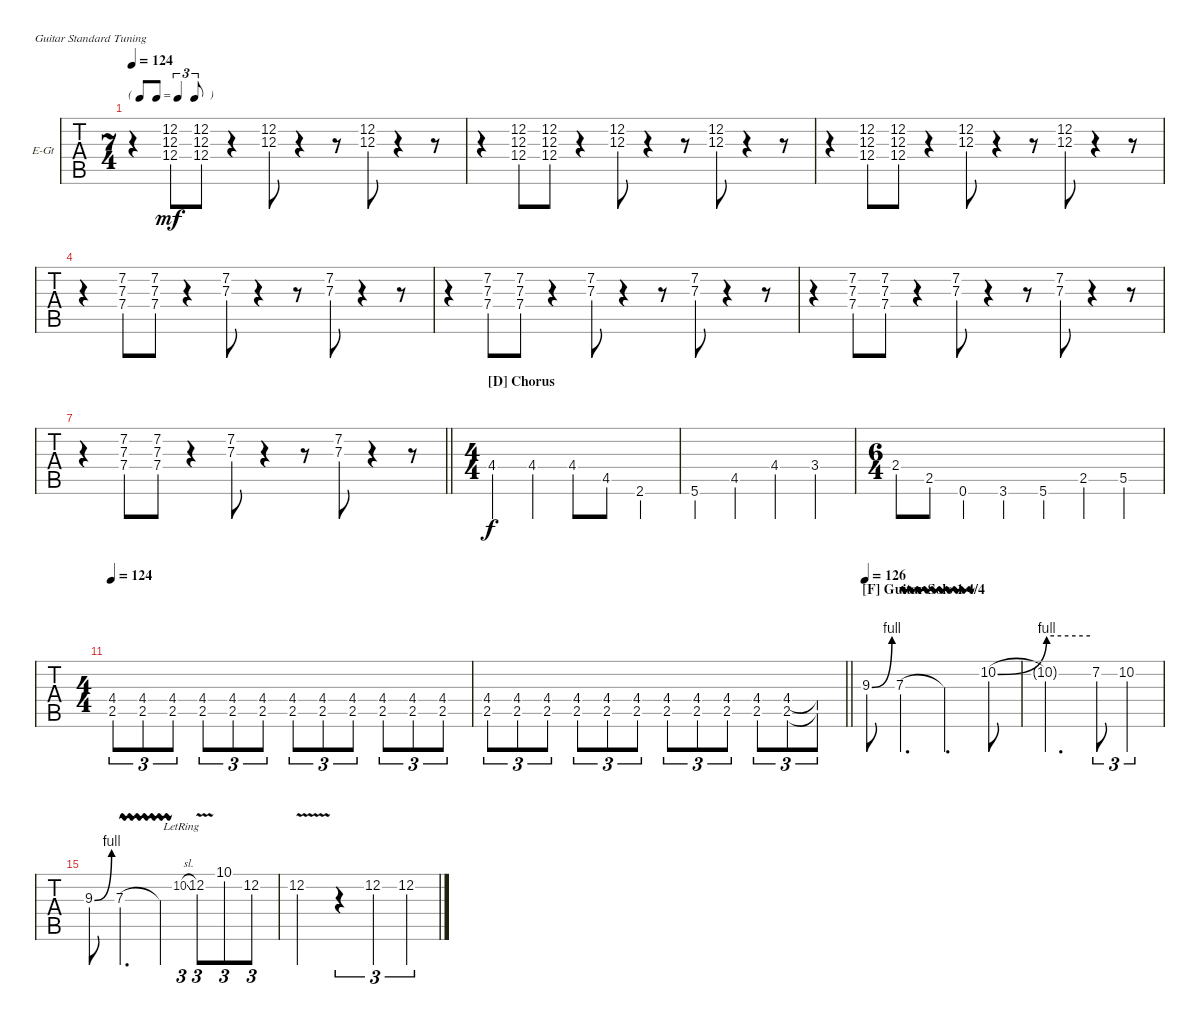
\bracketExtendMode nobrackets
\firstSystemTrackNameOrientation horizontal
\otherSystemsTrackNameOrientation horizontal
\defaultBarNumberDisplay FirstOfSystem
\track ("Lead " "E-Gt") {instrument electricguitarclean}
\staff {tabs}
\tuning (E4 B3 G3 D3 A2 E2)
\ts (7 4)
\tf triplet8th
\tempo 124
\clef g2
\ks d
r.4{dy mf} (12.3 12.4 12.2).8 (12.3{st} 12.2{st} 12.4).8 r.4 (12.3{st} 12.2{st}).8 r.4 r.8 (12.3{st} 12.2{st}).8 r.4 r.8 |
r.4 (12.3 12.4 12.2).8 (12.3{st} 12.2{st} 12.4).8 r.4 (12.3{st} 12.2{st}).8 r.4 r.8 (12.3{st} 12.2{st}).8 r.4 r.8 |
r.4 (12.3 12.4 12.2).8 (12.3{st} 12.2{st} 12.4).8 r.4 (12.3{st} 12.2{st}).8 r.4 r.8 (12.3{st} 12.2{st}).8 r.4 r.8 |
r.4 (7.2 7.3 7.4).8 (7.2{st} 7.3{st} 7.4{st}).8 r.4 (7.2{st} 7.3{st}).8 r.4 r.8 (7.2{st} 7.3{st}).8 r.4 r.8 |
r.4 (7.2 7.3 7.4).8 (7.2{st} 7.3{st} 7.4{st}).8 r.4 (7.2{st} 7.3{st}).8 r.4 r.8 (7.2{st} 7.3{st}).8 r.4 r.8 |
r.4 (7.2 7.3 7.4).8 (7.2{st} 7.3{st} 7.4{st}).8 r.4 (7.2{st} 7.3{st}).8 r.4 r.8 (7.2{st} 7.3{st}).8 r.4 r.8 |
\barLineRight lightlight
r.4 (7.2 7.3 7.4).8 (7.2{st} 7.3{st} 7.4{st}).8 r.4 (7.2{st} 7.3{st}).8 r.4 r.8 (7.2{st} 7.3{st}).8 r.4 r.8 |
\ts (4 4)
\beaming (8 2 2 2 2)
\section ("D" "Chorus")
4.4.4{lyrics (0 "") lyrics (1 "") lyrics (2 "") lyrics (3 "") lyrics (4 "") dy f} 4.4.4{lyrics (0 "") lyrics (1 "") lyrics (2 "") lyrics (3 "") lyrics (4 "")} 4.4{st}.8{lyrics (0 "") lyrics (1 "") lyrics (2 "") lyrics (3 "") lyrics (4 "")} 4.5.8{lyrics (0 "") lyrics (1 "") lyrics (2 "") lyrics (3 "") lyrics (4 "")} 2.6.4{lyrics (0 "") lyrics (1 "") lyrics (2 "") lyrics (3 "") lyrics (4 "")} |
5.6.4{lyrics (0 "") lyrics (1 "") lyrics (2 "") lyrics (3 "") lyrics (4 "")} 4.5.4{lyrics (0 "") lyrics (1 "") lyrics (2 "") lyrics (3 "") lyrics (4 "")} 4.4{st}.4{lyrics (0 "") lyrics (1 "") lyrics (2 "") lyrics (3 "") lyrics (4 "")} 3.4{st}.4{lyrics (0 "") lyrics (1 "") lyrics (2 "") lyrics (3 "") lyrics (4 "")} |
\ts (6 4)
\beaming (8 6 6)
2.4.8{lyrics (0 "") lyrics (1 "") lyrics (2 "") lyrics (3 "") lyrics (4 "")} 2.5.8{lyrics (0 "") lyrics (1 "") lyrics (2 "") lyrics (3 "") lyrics (4 "")} 0.6.4{lyrics (0 "") lyrics (1 "") lyrics (2 "") lyrics (3 "") lyrics (4 "")} 3.6.4{lyrics (0 "") lyrics (1 "") lyrics (2 "") lyrics (3 "") lyrics (4 "")} 5.6.4{lyrics (0 "") lyrics (1 "") lyrics (2 "") lyrics (3 "") lyrics (4 "")} 2.5.4{lyrics (0 "") lyrics (1 "") lyrics (2 "") lyrics (3 "") lyrics (4 "")} 5.5.4{lyrics (0 "") lyrics (1 "") lyrics (2 "") lyrics (3 "") lyrics (4 "")} |
\ts (4 4)
\beaming (8 2 2 2 2)
\tempo 124
(2.5 4.4).8{tu (3 2) lyrics (0 "") lyrics (1 "") lyrics (2 "") lyrics (3 "") lyrics (4 "")} (2.5 4.4).8{tu (3 2) lyrics (0 "") lyrics (1 "") lyrics (2 "") lyrics (3 "") lyrics (4 "")} (2.5 4.4).8{tu (3 2) lyrics (0 "") lyrics (1 "") lyrics (2 "") lyrics (3 "") lyrics (4 "")} (2.5 4.4).8{tu (3 2) lyrics (0 "") lyrics (1 "") lyrics (2 "") lyrics (3 "") lyrics (4 "")} (2.5 4.4).8{tu (3 2) lyrics (0 "") lyrics (1 "") lyrics (2 "") lyrics (3 "") lyrics (4 "")} (2.5 4.4).8{tu (3 2) lyrics (0 "") lyrics (1 "") lyrics (2 "") lyrics (3 "") lyrics (4 "")} (2.5 4.4).8{tu (3 2) lyrics (0 "") lyrics (1 "") lyrics (2 "") lyrics (3 "") lyrics (4 "")} (2.5 4.4).8{tu (3 2) lyrics (0 "") lyrics (1 "") lyrics (2 "") lyrics (3 "") lyrics (4 "")} (2.5 4.4).8{tu (3 2) lyrics (0 "") lyrics (1 "") lyrics (2 "") lyrics (3 "") lyrics (4 "")} (2.5 4.4).8{tu (3 2)} (2.5 4.4).8{tu (3 2)} (2.5 4.4).8{tu (3 2)} |
\barLineRight lightlight
(2.5 4.4).8{tu (3 2) lyrics (0 "") lyrics (1 "") lyrics (2 "") lyrics (3 "") lyrics (4 "")} (2.5 4.4).8{tu (3 2) lyrics (0 "") lyrics (1 "") lyrics (2 "") lyrics (3 "") lyrics (4 "")} (2.5 4.4).8{tu (3 2) lyrics (0 "") lyrics (1 "") lyrics (2 "") lyrics (3 "") lyrics (4 "")} (2.5 4.4).8{tu (3 2) lyrics (0 "") lyrics (1 "") lyrics (2 "") lyrics (3 "") lyrics (4 "")} (2.5 4.4).8{tu (3 2) lyrics (0 "") lyrics (1 "") lyrics (2 "") lyrics (3 "") lyrics (4 "")} (2.5 4.4).8{tu (3 2) lyrics (0 "") lyrics (1 "") lyrics (2 "") lyrics (3 "") lyrics (4 "")} (2.5 4.4).8{tu (3 2) lyrics (0 "") lyrics (1 "") lyrics (2 "") lyrics (3 "") lyrics (4 "")} (2.5 4.4).8{tu (3 2) lyrics (0 "") lyrics (1 "") lyrics (2 "") lyrics (3 "") lyrics (4 "")} (2.5 4.4).8{tu (3 2) lyrics (0 "") lyrics (1 "") lyrics (2 "") lyrics (3 "") lyrics (4 "")} (2.5 4.4).8{tu (3 2)} (4.4 2.5).8{tu (3 2)} (4.4{t} 2.5{t}).8{tu (3 2)} |
\section ("F" "Guitar Solo 1 4/4")
\tempo 126
9.3{be (bend 0 0 59.4 4) ac}.8{lyrics (0 "") lyrics (1 "") lyrics (2 "") lyrics (3 "") lyrics (4 "")} 7.3{vw}.4{d lyrics (0 "") lyrics (1 "") lyrics (2 "") lyrics (3 "") lyrics (4 "")} 7.3{vw t}.4{d lyrics (0 "") lyrics (1 "") lyrics (2 "") lyrics (3 "") lyrics (4 "")} 10.2{be (bend 0 0 28.799999999999997 4)}.8{lyrics (0 "") lyrics (1 "") lyrics (2 "") lyrics (3 "") lyrics (4 "")} |
10.2{be (hold 0 4 60 4) v t}.2{d lyrics (0 "") lyrics (1 "") lyrics (2 "") lyrics (3 "") lyrics (4 "")} 7.2.8{tu (3 2) lyrics (0 "") lyrics (1 "") lyrics (2 "") lyrics (3 "") lyrics (4 "")} 10.2.4{tu (3 2) lyrics (0 "") lyrics (1 "") lyrics (2 "") lyrics (3 "") lyrics (4 "")} |
9.3{be (bend 0 0 45 4)}.8{lyrics (0 "") lyrics (1 "") lyrics (2 "") lyrics (3 "") lyrics (4 "")} 7.3{vw}.4{d lyrics (0 "") lyrics (1 "") lyrics (2 "") lyrics (3 "") lyrics (4 "")} 7.3{vw t}.4{lyrics (0 "") lyrics (1 "") lyrics (2 "") lyrics (3 "") lyrics (4 "")} 10.2{sl lr}.8{tu (3 2) gr} 12.2{v}.8{tu (3 2) lyrics (0 "") lyrics (1 "") lyrics (2 "") lyrics (3 "") lyrics (4 "")} 10.1.8{tu (3 2) lyrics (0 "") lyrics (1 "") lyrics (2 "") lyrics (3 "") lyrics (4 "")} 12.2.8{tu (3 2) lyrics (0 "") lyrics (1 "") lyrics (2 "") lyrics (3 "") lyrics (4 "")} |
12.2{v}.2{lyrics (0 "") lyrics (1 "") lyrics (2 "") lyrics (3 "") lyrics (4 "")} r.4{tu (3 2)} 12.2{ac st}.4{tu (3 2) lyrics (0 "") lyrics (1 "") lyrics (2 "") lyrics (3 "") lyrics (4 "")} 12.2{ac st}.4{tu (3 2) lyrics (0 "") lyrics (1 "") lyrics (2 "") lyrics (3 "") lyrics (4 "")}
